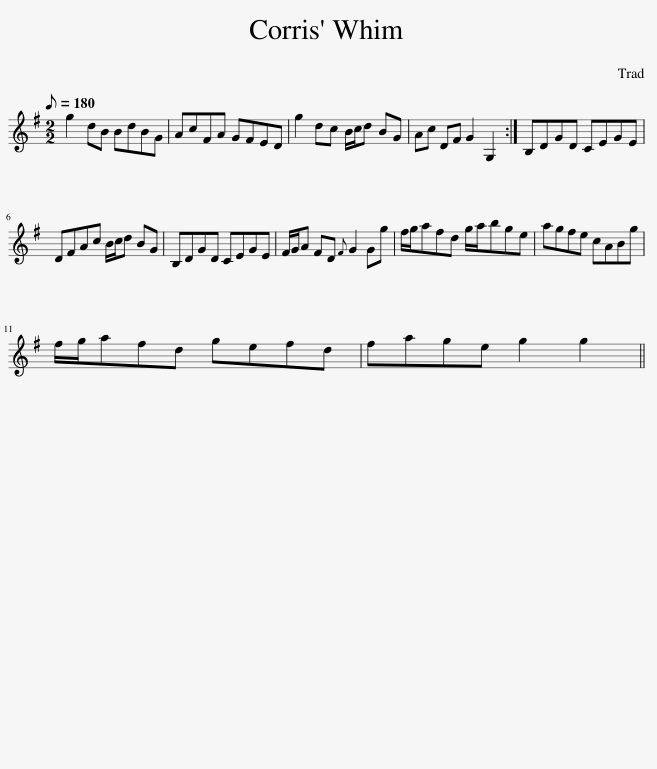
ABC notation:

X:1
L:1/8
Q:1/8=180
M:2/2
I:linebreak $
K:G
V:1 treble
V:1
 g2 dB BdBG | AcFA GFED | g2 dc B/c/d BG | Ac DF G2 G,2 :| B,DGD CEGE |$ %5
 DFAc B/c/d BG | B,DGD CEGE | F/G/A FD{F} G2 Gg | f/g/afd g/a/bge | agfe cABg |$ %10
 f/g/afd gefd | fage g2 g2 || %12
